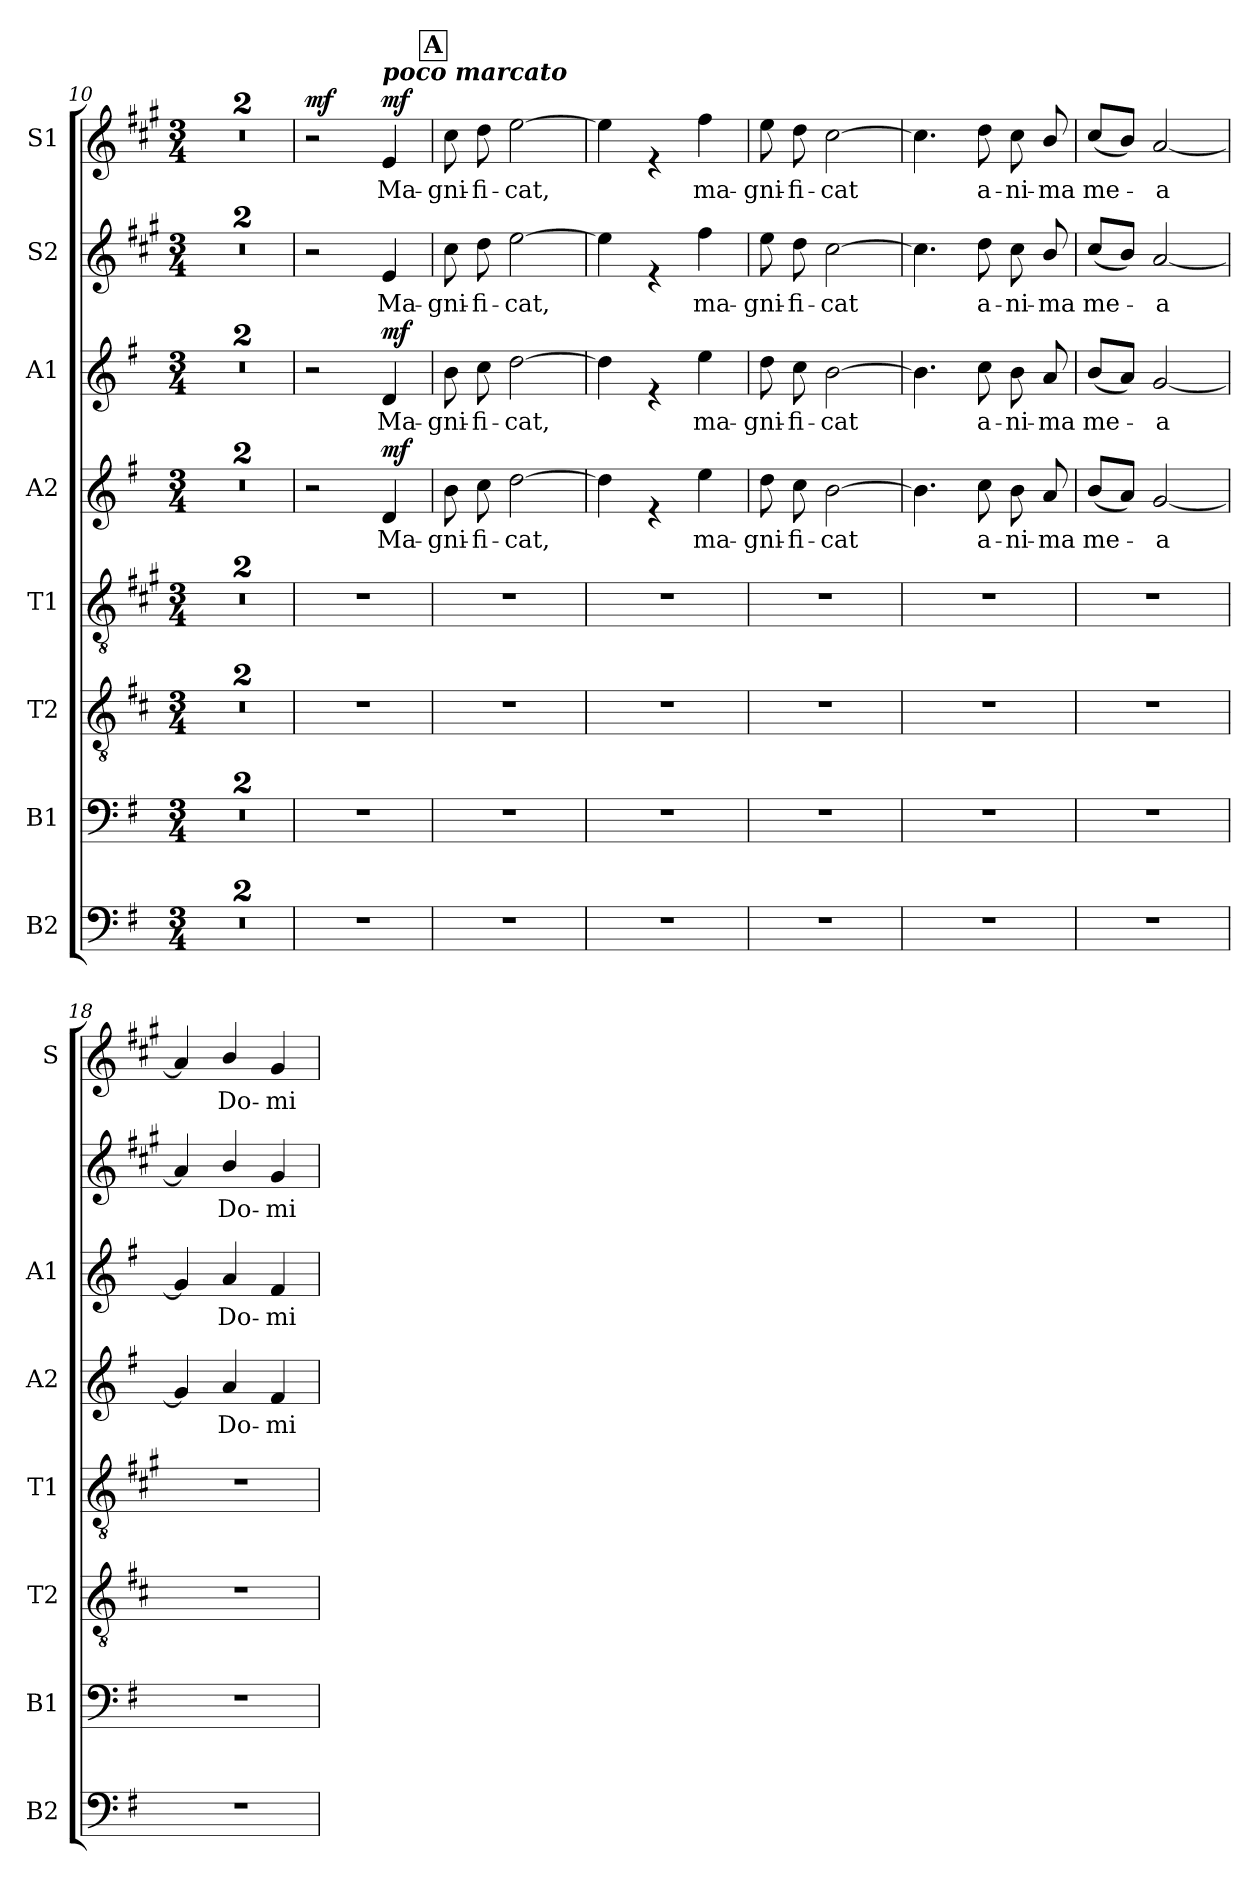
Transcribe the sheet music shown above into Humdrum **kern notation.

**kern	**kern	**kern	**kern	**kern	**text	**dynam	**kern	**text	**dynam	**kern	**text	**kern	**text	**dynam
*part8	*part7	*part6	*part5	*part4	*part4	*part4	*part3	*part3	*part3	*part2	*part2	*part1	*part1	*part1
*staff8	*staff7	*staff6	*staff5	*staff4	*staff4	*staff4	*staff3	*staff3	*staff3	*staff2	*staff2	*staff1	*staff1	*staff1
*I"B2	*I"B1	*I"T2	*I"T1	*I"A2	*	*	*I"A1	*	*	*I"S2	*	*I"S1	*	*
*I'B2	*I'B1	*I'T2	*I'T1	*I'A2	*	*	*I'A1	*	*	*	*	*I'S	*	*
*clefF4	*clefF4	*clefGv2	*clefGv2	*clefG2	*	*	*clefG2	*	*	*clefG2	*	*clefG2	*	*
*	*	*ITrd4c7	*ITrd1c2	*	*	*	*	*	*	*ITrd1c2	*	*ITrd1c2	*	*
*k[f#]	*k[f#]	*k[f#]	*k[f#]	*k[f#]	*	*	*k[f#]	*	*	*k[f#]	*	*k[f#]	*	*
*M3/4	*M3/4	*M3/4	*M3/4	*M3/4	*	*	*M3/4	*	*	*M3/4	*	*M3/4	*	*
=10	=10	=10	=10	=10	=10	=10	=10	=10	=10	=10	=10	=10	=10	=10
2.r	2.r	2.r	2.r	2.r	.	.	2.r	.	.	2.r	.	2.r	.	.
=11	=11	=11	=11	=11	=11	=11	=11	=11	=11	=11	=11	=11	=11	=11
2.r	2.r	2.r	2.r	2.r	.	.	2.r	.	.	2.r	.	2.r	.	.
=12	=12	=12	=12	=12	=12	=12	=12	=12	=12	=12	=12	=12	=12	=12
!	!	!	!	!	!	!	!	!	!	!	!	!	!	!LO:DY:a
2.r	2.r	2.r	2.r	2r	.	.	2r	.	.	2r	.	2r	.	mf
!	!	!	!	!	!	!	!	!	!	!	!	!LO:TX:a:Bi:t=poco marcato	!	!
!	!	!	!	!	!	!LO:DY:a	!	!	!LO:DY:a	!	!	!	!	!LO:DY:a
.	.	.	.	4d/	Ma-	mf	4d/	Ma-	mf	4d/	Ma-	4d/	Ma-	mf
!!LO:REH:place=s1:a:fs=14:t=A
=13	=13	=13	=13	=13	=13	=13	=13	=13	=13	=13	=13	=13	=13	=13
2.r	2.r	2.r	2.r	8b\	-gni-	.	8b\	-gni-	.	8b\	-gni-	8b\	-gni-	.
.	.	.	.	8cc\	-fi-	.	8cc\	-fi-	.	8cc\	-fi-	8cc\	-fi-	.
.	.	.	.	[2dd\	-cat,	.	[2dd\	-cat,	.	[2dd\	-cat,	[2dd\	-cat,	.
=14	=14	=14	=14	=14	=14	=14	=14	=14	=14	=14	=14	=14	=14	=14
2.r	2.r	2.r	2.r	4dd\]	.	.	4dd\]	.	.	4dd\]	.	4dd\]	.	.
.	.	.	.	4re	.	.	4re	.	.	4re	.	4re	.	.
.	.	.	.	4ee\	ma-	.	4ee\	ma-	.	4ee\	ma-	4ee\	ma-	.
=15	=15	=15	=15	=15	=15	=15	=15	=15	=15	=15	=15	=15	=15	=15
2.r	2.r	2.r	2.r	8dd\	-gni-	.	8dd\	-gni-	.	8dd\	-gni-	8dd\	-gni-	.
.	.	.	.	8cc\	-fi-	.	8cc\	-fi-	.	8cc\	-fi-	8cc\	-fi-	.
.	.	.	.	[2b\	-cat	.	[2b\	-cat	.	[2b\	-cat	[2b\	-cat	.
=16	=16	=16	=16	=16	=16	=16	=16	=16	=16	=16	=16	=16	=16	=16
2.r	2.r	2.r	2.r	4.b\]	.	.	4.b\]	.	.	4.b\]	.	4.b\]	.	.
.	.	.	.	8cc\	a-	.	8cc\	a-	.	8cc\	a-	8cc\	a-	.
.	.	.	.	8b\	-ni-	.	8b\	-ni-	.	8b\	-ni-	8b\	-ni-	.
.	.	.	.	8a/	-ma	.	8a/	-ma	.	8a/	-ma	8a/	-ma	.
=17	=17	=17	=17	=17	=17	=17	=17	=17	=17	=17	=17	=17	=17	=17
2.r	2.r	2.r	2.r	(8b/L	me-	.	(8b/L	me-	.	(8b/L	me-	(8b/L	me-	.
.	.	.	.	8a/J)	.	.	8a/J)	.	.	8a/J)	.	8a/J)	.	.
.	.	.	.	[2g/	-a	.	[2g/	-a	.	[2g/	-a	[2g/	-a	.
!!LO:PB:g=z
=18	=18	=18	=18	=18	=18	=18	=18	=18	=18	=18	=18	=18	=18	=18
2.r	2.r	2.r	2.r	4g/]	.	.	4g/]	.	.	4g/]	.	4g/]	.	.
.	.	.	.	4a/	Do-	.	4a/	Do-	.	4a/	Do-	4a/	Do-	.
.	.	.	.	4f#/	-mi-	.	4f#/	-mi-	.	4f#/	-mi-	4f#/	-mi-	.
=	=	=	=	=	=	=	=	=	=	=	=	=	=	=
*-	*-	*-	*-	*-	*-	*-	*-	*-	*-	*-	*-	*-	*-	*-
